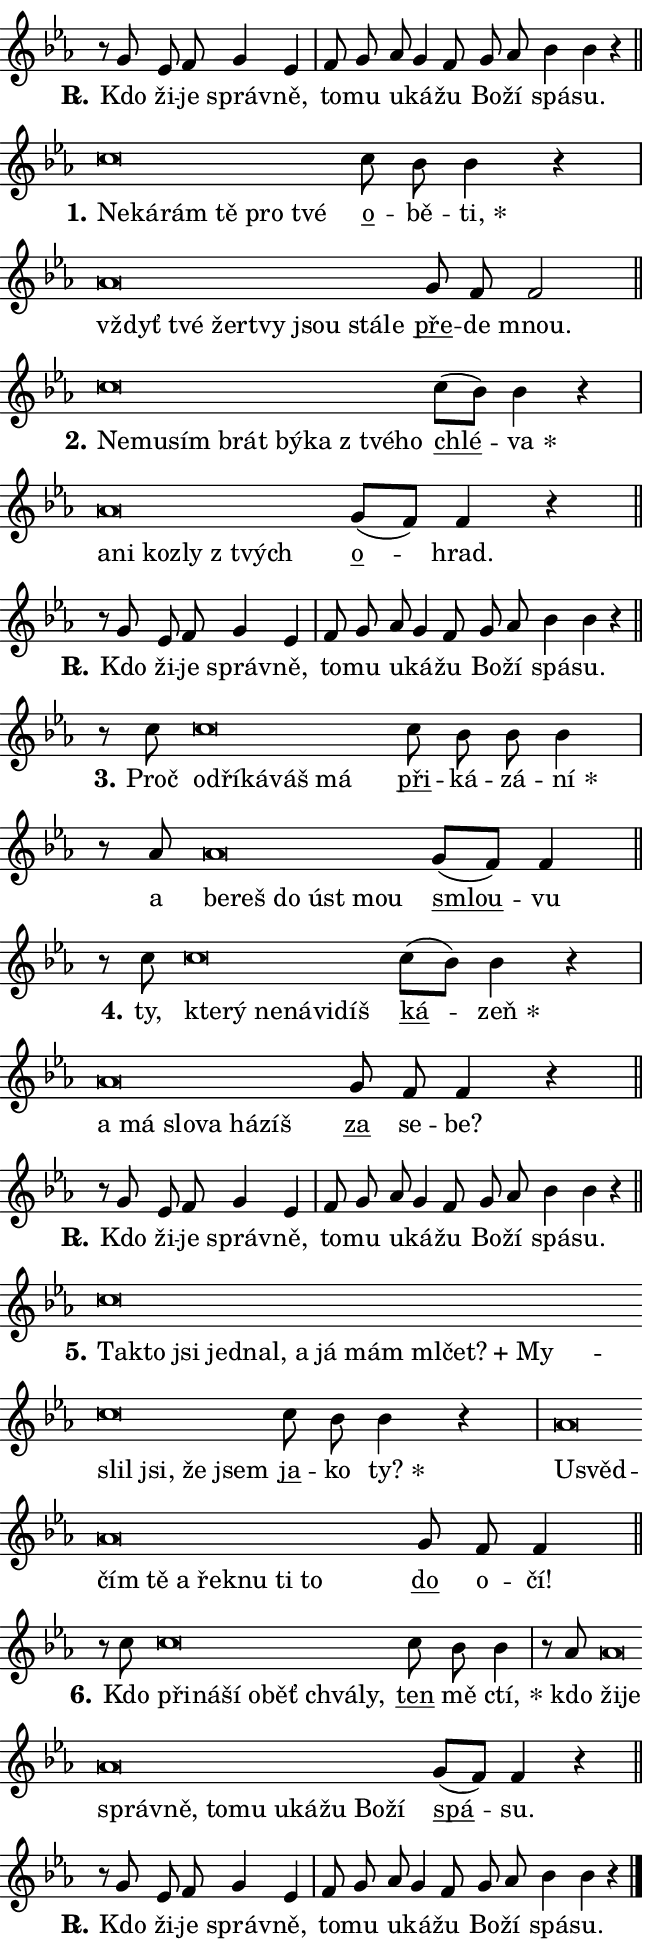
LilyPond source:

\version "2.24.0"
\header { tagline = "" }
\paper {
  indent = 0\cm
  top-margin = 0\cm
  right-margin = 0.13\cm % to fit lyric hyphens
  bottom-margin = 0\cm
  left-margin = 0\cm
  paper-width = 11\cm
  page-breaking = #ly:one-page-breaking
  system-system-spacing.basic-distance = #11
  score-system-spacing.basic-distance = #11
  ragged-last = ##f
}


%% Author: Thomas Morley
%% https://lists.gnu.org/archive/html/lilypond-user/2020-05/msg00002.html
#(define (line-position grob)
"Returns position of @var[grob} in current system:
   @code{'start}, if at first time-step
   @code{'end}, if at last time-step
   @code{'middle} otherwise
"
  (let* ((col (ly:item-get-column grob))
         (ln (ly:grob-object col 'left-neighbor))
         (rn (ly:grob-object col 'right-neighbor))
         (col-to-check-left (if (ly:grob? ln) ln col))
         (col-to-check-right (if (ly:grob? rn) rn col))
         (break-dir-left
           (and
             (ly:grob-property col-to-check-left 'non-musical #f)
             (ly:item-break-dir col-to-check-left)))
         (break-dir-right
           (and
             (ly:grob-property col-to-check-right 'non-musical #f)
             (ly:item-break-dir col-to-check-right))))
        (cond ((eqv? 1 break-dir-left) 'start)
              ((eqv? -1 break-dir-right) 'end)
              (else 'middle))))

#(define (tranparent-at-line-position vctor)
  (lambda (grob)
  "Relying on @code{line-position} select the relevant enry from @var{vctor}.
Used to determine transparency,"
    (case (line-position grob)
      ((end) (not (vector-ref vctor 0)))
      ((middle) (not (vector-ref vctor 1)))
      ((start) (not (vector-ref vctor 2))))))

noteHeadBreakVisibility =
#(define-music-function (break-visibility)(vector?)
"Makes @code{NoteHead}s transparent relying on @var{break-visibility}"
#{
  \override NoteHead.transparent =
    #(tranparent-at-line-position break-visibility)
#})

#(define delete-ledgers-for-transparent-note-heads
  (lambda (grob)
    "Reads whether a @code{NoteHead} is transparent.
If so this @code{NoteHead} is removed from @code{'note-heads} from
@var{grob}, which is supposed to be @code{LedgerLineSpanner}.
As a result ledgers are not printed for this @code{NoteHead}"
    (let* ((nhds-array (ly:grob-object grob 'note-heads))
           (nhds-list
             (if (ly:grob-array? nhds-array)
                 (ly:grob-array->list nhds-array)
                 '()))
           ;; Relies on the transparent-property being done before
           ;; Staff.LedgerLineSpanner.after-line-breaking is executed.
           ;; This is fragile ...
           (to-keep
             (remove
               (lambda (nhd)
                 (ly:grob-property nhd 'transparent #f))
               nhds-list)))
      ;; TODO find a better method to iterate over grob-arrays, similiar
      ;; to filter/remove etc for lists
      ;; For now rebuilt from scratch
      (set! (ly:grob-object grob 'note-heads)  '())
      (for-each
        (lambda (nhd)
          (ly:pointer-group-interface::add-grob grob 'note-heads nhd))
        to-keep))))

squashNotes = {
  \override NoteHead.X-extent = #'(-0.2 . 0.2)
  \override NoteHead.Y-extent = #'(-0.75 . 0)
  \override NoteHead.stencil =
    #(lambda (grob)
       (let ((pos (ly:grob-property grob 'staff-position)))
         (begin
           (if (< pos -7) (display "ERROR: Lower brevis then expected\n") (display ""))
           (if (<= pos -6) ly:text-interface::print ly:note-head::print))))
}
unSquashNotes = {
  \revert NoteHead.X-extent
  \revert NoteHead.Y-extent
  \revert NoteHead.stencil
}

hideNotes = \noteHeadBreakVisibility #begin-of-line-visible
unHideNotes = \noteHeadBreakVisibility #all-visible

% work-around for resetting accidentals
% https://lilypond.org/doc/v2.23/Documentation/notation/displaying-rhythms#unmetered-music
cadenzaMeasure = {
  \cadenzaOff
  \partial 1024 s1024
  \cadenzaOn
}

#(define-markup-command (accent layout props text) (markup?)
  "Underline accented syllable"
  (interpret-markup layout props
    #{\markup \override #'(offset . 4.3) \underline { #text }#}))

responsum = \markup \concat {
  "R" \hspace #-1.05 \path #0.1 #'((moveto 0 0.07) (lineto 0.9 0.8)) \hspace #0.05 "."
}

spaceSize = #0.6828661417322834 % exact space size for TeX Gyre Schola

\layout {
  \context {
    \Staff
    \remove "Time_signature_engraver"
    \override LedgerLineSpanner.after-line-breaking = #delete-ledgers-for-transparent-note-heads
  }
  \context {
    \Lyrics {
      \override LyricSpace.minimum-distance = \spaceSize
      \override LyricText.font-name = #"TeX Gyre Schola"
      \override LyricText.font-size = 1
      \override StanzaNumber.font-name = #"TeX Gyre Schola Bold"
      \override StanzaNumber.font-size = 1
    }
  }
  \context {
    \Score 
    \override NoteHead.text =
      #(lambda (grob) 
        (let ((pos (ly:grob-property grob 'staff-position)))
          #{\markup {
            \combine
              \halign #-0.55 \raise #(if (= pos -6) 0 0.5) \override #'(thickness . 2) \draw-line #'(3.2 . 0)
              \musicglyph "noteheads.sM1"
          }#}))
  }
}

% magnetic-lyrics.ily
%
%   written by
%     Jean Abou Samra <jean@abou-samra.fr>
%     Werner Lemberg <wl@gnu.org>
%
%   adapted by
%     Jiri Hon <jiri.hon@gmail.com>
%
% Version 2022-Apr-15

% https://www.mail-archive.com/lilypond-user@gnu.org/msg149350.html

#(define (Left_hyphen_pointer_engraver context)
   "Collect syllable-hyphen-syllable occurrences in lyrics and store
them in properties.  This engraver only looks to the left.  For
example, if the lyrics input is @code{foo -- bar}, it does the
following.

@itemize @bullet
@item
Set the @code{text} property of the @code{LyricHyphen} grob between
@q{foo} and @q{bar} to @code{foo}.

@item
Set the @code{left-hyphen} property of the @code{LyricText} grob with
text @q{foo} to the @code{LyricHyphen} grob between @q{foo} and
@q{bar}.
@end itemize

Use this auxiliary engraver in combination with the
@code{lyric-@/text::@/apply-@/magnetic-@/offset!} hook."
   (let ((hyphen #f)
         (text #f))
     (make-engraver
      (acknowledgers
       ((lyric-syllable-interface engraver grob source-engraver)
        (set! text grob)))
      (end-acknowledgers
       ((lyric-hyphen-interface engraver grob source-engraver)
        ;(when (not (grob::has-interface grob 'lyric-space-interface))
          (set! hyphen grob)));)
      ((stop-translation-timestep engraver)
       (when (and text hyphen)
         (ly:grob-set-object! text 'left-hyphen hyphen))
       (set! text #f)
       (set! hyphen #f)))))

#(define (lyric-text::apply-magnetic-offset! grob)
   "If the space between two syllables is less than the value in
property @code{LyricText@/.details@/.squash-threshold}, move the right
syllable to the left so that it gets concatenated with the left
syllable.

Use this function as a hook for
@code{LyricText@/.after-@/line-@/breaking} if the
@code{Left_@/hyphen_@/pointer_@/engraver} is active."
   (let ((hyphen (ly:grob-object grob 'left-hyphen #f)))
     (when hyphen
       (let ((left-text (ly:spanner-bound hyphen LEFT)))
         (when (grob::has-interface left-text 'lyric-syllable-interface)
           (let* ((common (ly:grob-common-refpoint grob left-text X))
                  (this-x-ext (ly:grob-extent grob common X))
                  (left-x-ext
                   (begin
                     ;; Trigger magnetism for left-text.
                     (ly:grob-property left-text 'after-line-breaking)
                     (ly:grob-extent left-text common X)))
                  ;; `delta` is the gap width between two syllables.
                  (delta (- (interval-start this-x-ext)
                            (interval-end left-x-ext)))
                  (details (ly:grob-property grob 'details))
                  (threshold (assoc-get 'squash-threshold details 0.2)))
             (when (< delta threshold)
               (let* (;; We have to manipulate the input text so that
                      ;; ligatures crossing syllable boundaries are not
                      ;; disabled.  For languages based on the Latin
                      ;; script this is essentially a beautification.
                      ;; However, for non-Western scripts it can be a
                      ;; necessity.
                      (lt (ly:grob-property left-text 'text))
                      (rt (ly:grob-property grob 'text))
                      (is-space (grob::has-interface hyphen 'lyric-space-interface))
                      (space (if is-space " " ""))
                      (extra-delta (if is-space spaceSize 0))
                      ;; Append new syllable.
                      (ltrt-space (if (and (string? lt) (string? rt))
                                (string-append lt space rt)
                                (make-concat-markup (list lt space rt))))
                      ;; Right-align `ltrt` to the right side.
                      (ltrt-space-markup (grob-interpret-markup
                               grob
                               (make-translate-markup
                                (cons (interval-length this-x-ext) 0)
                                (make-right-align-markup ltrt-space)))))
                 (begin
                   ;; Don't print `left-text`.
                   (ly:grob-set-property! left-text 'stencil #f)
                   ;; Set text and stencil (which holds all collected
                   ;; syllables so far) and shift it to the left.
                   (ly:grob-set-property! grob 'text ltrt-space)
                   (ly:grob-set-property! grob 'stencil ltrt-space-markup)
                   (ly:grob-translate-axis! grob (- (- delta extra-delta)) X))))))))))


#(define (lyric-hyphen::displace-bounds-first grob)
   ;; Make very sure this callback isn't triggered too early.
   (let ((left (ly:spanner-bound grob LEFT))
         (right (ly:spanner-bound grob RIGHT)))
     (ly:grob-property left 'after-line-breaking)
     (ly:grob-property right 'after-line-breaking)
     (ly:lyric-hyphen::print grob)))

squashThreshold = #0.4

\layout {
  \context {
    \Lyrics
    \consists #Left_hyphen_pointer_engraver
    \override LyricText.after-line-breaking =
      #lyric-text::apply-magnetic-offset!
    \override LyricHyphen.stencil = #lyric-hyphen::displace-bounds-first
    \override LyricText.details.squash-threshold = \squashThreshold
    \override LyricHyphen.minimum-distance = 0
    \override LyricHyphen.minimum-length = \squashThreshold
  }
}

squashText = \override LyricText.details.squash-threshold = 9999
unSquashText = \override LyricText.details.squash-threshold = \squashThreshold

leftText = \override LyricText.self-alignment-X = #LEFT
unLeftText = \revert LyricText.self-alignment-X

starOffset = #(lambda (grob) 
                (let ((x_offset (ly:self-alignment-interface::aligned-on-x-parent grob)))
                  (if (= x_offset 0) 0 (+ x_offset 1.2))))

star = #(define-music-function (syllable)(string?)
"Append star separator at the end of a syllable"
#{
  \once \override LyricText.X-offset = #starOffset
  \lyricmode { \markup {
    #syllable
    \override #'((font-name . "TeX Gyre Schola Bold")) \hspace #0.2 \lower #0.65 \larger "*"
  } }
#})

starAccent = #(define-music-function (syllable)(string?)
"Append star separator at the end of a syllable and make accent"
#{
  \once \override LyricText.X-offset = #starOffset
  \lyricmode { \markup {
    \accent #syllable
    \override #'((font-name . "TeX Gyre Schola Bold")) \hspace #0.2 \lower #0.65 \larger "*"
  } }
#})

breath = #(define-music-function (syllable)(string?)
"Append breathing indicator at the end of a syllable"
#{
  \lyricmode { \markup { #syllable "+" } }
#})

optionalBreath = #(define-music-function (syllable)(string?)
"Append optional breathing indicator at the end of a syllable"
#{
  \lyricmode { \markup { #syllable "(+)" } }
#})


\score {
    <<
        \new Voice = "melody" { \cadenzaOn \key es \major \relative { r8 g' es f g4 es \cadenzaMeasure \bar "|" f8 g \bar "" as g4 f8 \bar "" g as \bar "" bes4 bes r \cadenzaMeasure \bar "||" \break } }
        \new Lyrics \lyricsto "melody" { \lyricmode { \set stanza = \responsum
Kdo ži -- je správ -- ně, to -- mu u -- ká -- žu Bo -- ží spá -- su. } }
    >>
    \layout {}
}

\score {
    <<
        \new Voice = "melody" { \cadenzaOn \key es \major \relative { \squashNotes c''\breve*1/16 \hideNotes \breve*1/16 \bar "" \breve*1/16 \bar "" \breve*1/16 \bar "" \breve*1/16 \breve*1/16 \bar "" \unHideNotes \unSquashNotes \bar "" c8 bes bes4 r \cadenzaMeasure \bar "|" \squashNotes as\breve*1/16 \hideNotes \breve*1/16 \bar "" \breve*1/16 \bar "" \breve*1/16 \bar "" \breve*1/16 \bar "" \breve*1/16 \breve*1/16 \bar "" \unHideNotes \unSquashNotes \bar "" g8 f f2 \cadenzaMeasure \bar "||" \break } }
        \new Lyrics \lyricsto "melody" { \lyricmode { \set stanza = "1."
\leftText Ne -- \squashText ká -- rám tě pro tvé \unLeftText \unSquashText \markup \accent o -- bě -- \star ti, \leftText vždyť \squashText tvé žer -- tvy jsou stá -- le \unLeftText \unSquashText \markup \accent pře -- de mnou. } }
    >>
    \layout {}
}

\score {
    <<
        \new Voice = "melody" { \cadenzaOn \key es \major \relative { \squashNotes c''\breve*1/16 \hideNotes \breve*1/16 \bar "" \breve*1/16 \bar "" \breve*1/16 \bar "" \breve*1/16 \bar "" \breve*1/16 \bar "" \breve*1/16 \breve*1/16 \bar "" \unHideNotes \unSquashNotes \bar "" c8[( bes)] bes4 r \cadenzaMeasure \bar "|" \squashNotes as\breve*1/16 \hideNotes \breve*1/16 \bar "" \breve*1/16 \bar "" \breve*1/16 \breve*1/16 \bar "" \unHideNotes \unSquashNotes \bar "" g8[( f)] f4 r \cadenzaMeasure \bar "||" \break } }
        \new Lyrics \lyricsto "melody" { \lyricmode { \set stanza = "2."
\leftText Ne -- \squashText mu -- sím brát bý -- ka "z tvé" -- ho \unLeftText \unSquashText \markup \accent chlé -- \star va \leftText a -- \squashText ni koz -- ly "z tvých" \unLeftText \unSquashText \markup \accent o -- hrad. } }
    >>
    \layout {}
}

\score {
    <<
        \new Voice = "melody" { \cadenzaOn \key es \major \relative { r8 g' es f g4 es \cadenzaMeasure \bar "|" f8 g \bar "" as g4 f8 \bar "" g as \bar "" bes4 bes r \cadenzaMeasure \bar "||" \break } }
        \new Lyrics \lyricsto "melody" { \lyricmode { \set stanza = \responsum
Kdo ži -- je správ -- ně, to -- mu u -- ká -- žu Bo -- ží spá -- su. } }
    >>
    \layout {}
}

\score {
    <<
        \new Voice = "melody" { \cadenzaOn \key es \major \relative { r8 c''8 \squashNotes c\breve*1/16 \hideNotes \breve*1/16 \bar "" \breve*1/16 \bar "" \breve*1/16 \breve*1/16 \bar "" \unHideNotes \unSquashNotes \bar "" c8 bes bes bes4 \cadenzaMeasure \bar "|" r8 as8 \squashNotes as\breve*1/16 \hideNotes \breve*1/16 \bar "" \breve*1/16 \bar "" \breve*1/16 \breve*1/16 \bar "" \unHideNotes \unSquashNotes \bar "" g8[( f)] f4 \cadenzaMeasure \bar "||" \break } }
        \new Lyrics \lyricsto "melody" { \lyricmode { \set stanza = "3."
Proč \leftText od -- \squashText ří -- ká -- váš má \unLeftText \unSquashText \markup \accent při -- ká -- zá -- \star ní a \leftText be -- \squashText reš do úst mou \unLeftText \unSquashText \markup \accent smlou -- vu } }
    >>
    \layout {}
}

\score {
    <<
        \new Voice = "melody" { \cadenzaOn \key es \major \relative { r8 c''8 \squashNotes c\breve*1/16 \hideNotes \breve*1/16 \bar "" \breve*1/16 \bar "" \breve*1/16 \bar "" \breve*1/16 \breve*1/16 \bar "" \unHideNotes \unSquashNotes \bar "" c8[( bes)] bes4 r \cadenzaMeasure \bar "|" \squashNotes as\breve*1/16 \hideNotes \breve*1/16 \bar "" \breve*1/16 \bar "" \breve*1/16 \bar "" \breve*1/16 \breve*1/16 \bar "" \unHideNotes \unSquashNotes \bar "" g8 f f4 r \cadenzaMeasure \bar "||" \break } }
        \new Lyrics \lyricsto "melody" { \lyricmode { \set stanza = "4."
ty, \leftText kte -- \squashText rý ne -- ná -- vi -- díš \unLeftText \unSquashText \markup \accent ká -- \star zeň \leftText a \squashText má slo -- va há -- zíš \unLeftText \unSquashText \markup \accent za se -- be? } }
    >>
    \layout {}
}

\score {
    <<
        \new Voice = "melody" { \cadenzaOn \key es \major \relative { r8 g' es f g4 es \cadenzaMeasure \bar "|" f8 g \bar "" as g4 f8 \bar "" g as \bar "" bes4 bes r \cadenzaMeasure \bar "||" \break } }
        \new Lyrics \lyricsto "melody" { \lyricmode { \set stanza = \responsum
Kdo ži -- je správ -- ně, to -- mu u -- ká -- žu Bo -- ží spá -- su. } }
    >>
    \layout {}
}

\score {
    <<
        \new Voice = "melody" { \cadenzaOn \key es \major \relative { \squashNotes c''\breve*1/16 \hideNotes \breve*1/16 \bar "" \breve*1/16 \bar "" \breve*1/16 \bar "" \breve*1/16 \bar "" \breve*1/16 \bar "" \breve*1/16 \bar "" \breve*1/16 \bar "" \breve*1/16 \bar "" \breve*1/16 \bar "" \breve*1/16 \bar "" \breve*1/16 \bar "" \breve*1/16 \bar "" \breve*1/16 \breve*1/16 \bar "" \unHideNotes \unSquashNotes \bar "" c8 bes bes4 r \cadenzaMeasure \bar "|" \squashNotes as\breve*1/16 \hideNotes \breve*1/16 \bar "" \breve*1/16 \bar "" \breve*1/16 \bar "" \breve*1/16 \bar "" \breve*1/16 \bar "" \breve*1/16 \bar "" \breve*1/16 \breve*1/16 \bar "" \unHideNotes \unSquashNotes \bar "" g8 f f4 \cadenzaMeasure \bar "||" \break } }
        \new Lyrics \lyricsto "melody" { \lyricmode { \set stanza = "5."
\leftText Tak -- \squashText to jsi jed -- nal, a já mám ml -- \breath "čet?" My -- slil jsi, že jsem \unLeftText \unSquashText \markup \accent ja -- ko \star ty? \leftText U -- \squashText svěd -- čím tě a řek -- nu ti to \unLeftText \unSquashText \markup \accent do o -- čí! } }
    >>
    \layout {}
}

\score {
    <<
        \new Voice = "melody" { \cadenzaOn \key es \major \relative { r8 c''8 \squashNotes c\breve*1/16 \hideNotes \breve*1/16 \bar "" \breve*1/16 \bar "" \breve*1/16 \bar "" \breve*1/16 \bar "" \breve*1/16 \breve*1/16 \bar "" \unHideNotes \unSquashNotes \bar "" c8 bes bes4 \cadenzaMeasure \bar "|" r8 as8 \squashNotes as\breve*1/16 \hideNotes \breve*1/16 \bar "" \breve*1/16 \bar "" \breve*1/16 \bar "" \breve*1/16 \bar "" \breve*1/16 \bar "" \breve*1/16 \bar "" \breve*1/16 \bar "" \breve*1/16 \bar "" \breve*1/16 \breve*1/16 \bar "" \unHideNotes \unSquashNotes \bar "" g8[( f)] f4 r \cadenzaMeasure \bar "||" \break } }
        \new Lyrics \lyricsto "melody" { \lyricmode { \set stanza = "6."
Kdo \leftText při -- \squashText ná -- ší o -- běť chvá -- ly, \unLeftText \unSquashText \markup \accent ten mě \star ctí, kdo \leftText ži -- \squashText je správ -- ně, to -- mu u -- ká -- žu Bo -- ží \unLeftText \unSquashText \markup \accent spá -- su. } }
    >>
    \layout {}
}

\score {
    <<
        \new Voice = "melody" { \cadenzaOn \key es \major \relative { r8 g' es f g4 es \cadenzaMeasure \bar "|" f8 g \bar "" as g4 f8 \bar "" g as \bar "" bes4 bes r \cadenzaMeasure \bar "||" \break } \bar "|." }
        \new Lyrics \lyricsto "melody" { \lyricmode { \set stanza = \responsum
Kdo ži -- je správ -- ně, to -- mu u -- ká -- žu Bo -- ží spá -- su. } }
    >>
    \layout {}
}
